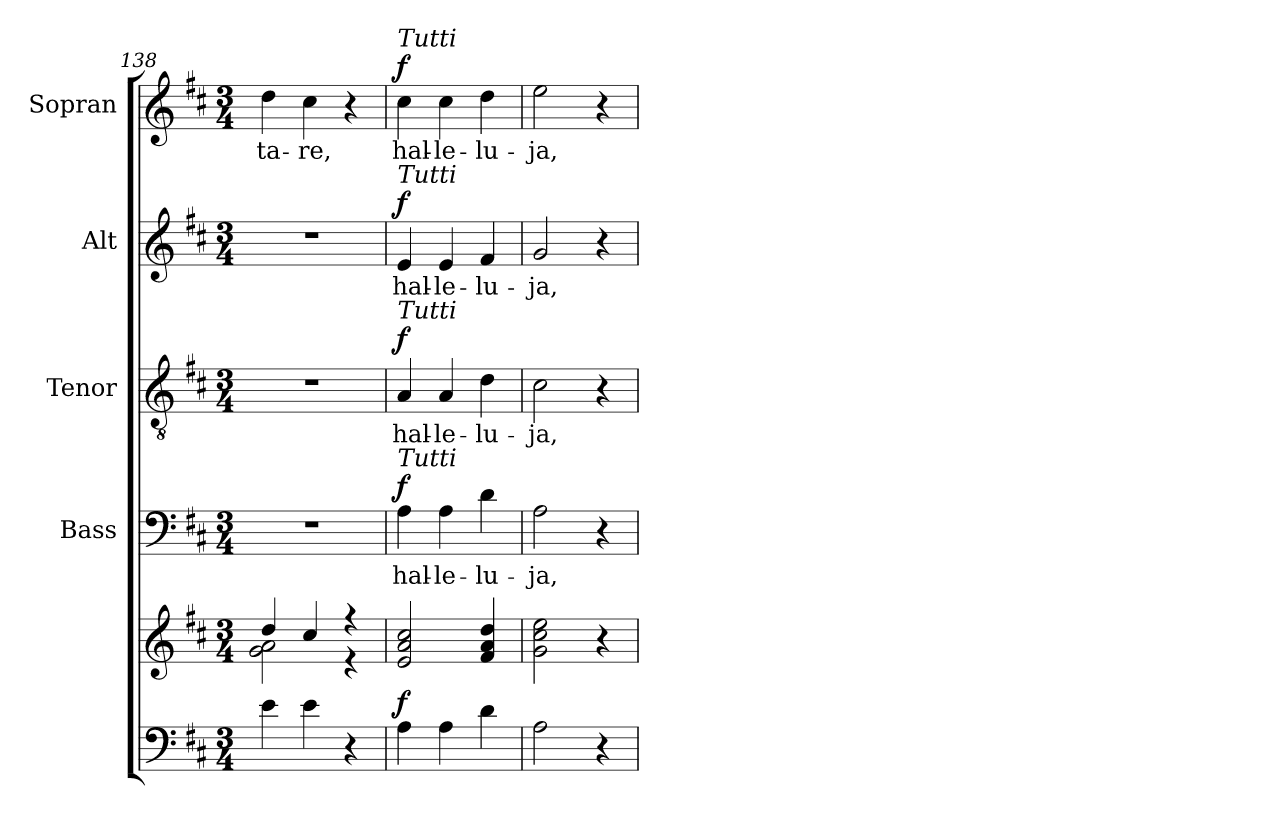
**kern	**kern	**dynam	**kern	**text	**dynam	**kern	**text	**dynam	**kern	**text	**dynam	**kern	**text	**dynam
*part5	*part5	*part5	*part4	*part4	*part4	*part3	*part3	*part3	*part2	*part2	*part2	*part1	*part1	*part1
*staff6	*staff5	*staff5/6	*staff4	*staff4	*staff4	*staff3	*staff3	*staff3	*staff2	*staff2	*staff2	*staff1	*staff1	*staff1
*	*	*	*I"Bass	*	*	*I"Tenor	*	*	*I"Alt	*	*	*I"Sopran	*	*
*	*	*	*I'B.	*	*	*I'T.	*	*	*I'A.	*	*	*I'S.	*	*
*clefF4	*clefG2	*	*clefF4	*	*	*clefGv2	*	*	*clefG2	*	*	*clefG2	*	*
*k[f#c#]	*k[f#c#]	*	*k[f#c#]	*	*	*k[f#c#]	*	*	*k[f#c#]	*	*	*k[f#c#]	*	*
*D:	*D:	*	*D:	*	*	*D:	*	*	*D:	*	*	*D:	*	*
*M3/4	*M3/4	*	*M3/4	*	*	*M3/4	*	*	*M3/4	*	*	*M3/4	*	*
=138	=138	=138	=138	=138	=138	=138	=138	=138	=138	=138	=138	=138	=138	=138
*	*^	*	*	*	*	*	*	*	*	*	*	*	*	*
!	!	!	!	!	!	!	!	!	!	!	!	!	!	!LO:LY:b	!
4e\	4dd/	2g\ 2a\	.	2.r	.	.	2.r	.	.	2.r	.	.	4dd\	-ta-	.
!	!	!	!	!	!	!	!	!	!	!	!	!	!	!LO:LY:b	!
4e\	4cc#/	.	.	.	.	.	.	.	.	.	.	.	4cc#\	-re,	.
4r	4r	4r	.	.	.	.	.	.	.	.	.	.	4r	.	.
!!LO:PB:g=z
=139	=139	=139	=139	=139	=139	=139	=139	=139	=139	=139	=139	=139	=139	=139	=139
!	!	!	!	!	!	!	!	!	!	!	!	!	!LO:TX:a:i:t=Tutti	!	!
!	!	!	!	!	!	!	!	!	!	!LO:TX:a:i:t=Tutti	!	!	!	!	!
!	!	!	!	!	!	!	!LO:TX:a:i:t=Tutti	!	!	!	!	!	!	!	!
!	!	!	!	!LO:TX:a:i:t=Tutti	!	!	!	!	!	!	!	!	!	!	!
!	!	!	!LO:DY:a=2	!	!LO:LY:b	!LO:DY:a	!	!LO:LY:b	!LO:DY:a	!	!LO:LY:b	!LO:DY:a	!	!LO:LY:b	!LO:DY:a
*	*v	*v	*	*	*	*	*	*	*	*	*	*	*	*	*
4A\	2e/ 2a/ 2cc#/	f	4A\	hal-	f	4A/	hal-	f	4e/	hal-	f	4cc#\	hal-	f
!	!	!	!	!LO:LY:b	!	!	!LO:LY:b	!	!	!LO:LY:b	!	!	!LO:LY:b	!
4A\	.	.	4A\	-le-	.	4A/	-le-	.	4e/	-le-	.	4cc#\	-le-	.
!	!	!	!	!LO:LY:b	!	!	!LO:LY:b	!	!	!LO:LY:b	!	!	!LO:LY:b	!
4d\	4f#/ 4a/ 4dd/	.	4d\	-lu-	.	4d\	-lu-	.	4f#/	-lu-	.	4dd\	-lu-	.
=140	=140	=140	=140	=140	=140	=140	=140	=140	=140	=140	=140	=140	=140	=140
!	!	!	!	!LO:LY:b	!	!	!LO:LY:b	!	!	!LO:LY:b	!	!	!LO:LY:b	!
2A\	2g\ 2cc#\ 2ee\	.	2A\	-ja,	.	2c#\	-ja,	.	2g/	-ja,	.	2ee\	-ja,	.
4r	4r	.	4r	.	.	4r	.	.	4r	.	.	4r	.	.
=	=	=	=	=	=	=	=	=	=	=	=	=	=	=
*-	*-	*-	*-	*-	*-	*-	*-	*-	*-	*-	*-	*-	*-	*-
